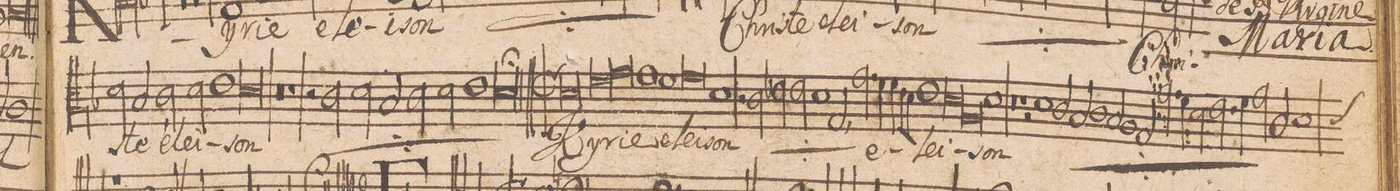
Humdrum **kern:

**kern	**text
*I"TENOR.	*
*clefC3	*
*k[b-]	*
*met(C|)	*
*M2/1	*
2d\	.
2B-,/	-ste
2c\	e-
2d\	-lei-
=21-	=21-
1e	.
0d	-son
=22-	=22-
0r	.
=23-	=23-
1r	.
=24-	=24-
2r	.
*	*ij
2c\	Chri-
2d\	.
2B-/	-ste
=25-	=25-
2c\	e-
2d\	-lei-
1e	.
=26-	=26-
00.d;>	-son
*	*Xij
=27-	=27-
=28-	=28-
=29||	=29||
*M2/1	*
*met(C|)	*
0d	Ky-
=30-	=30-
*lig	*
1f	-ri-
1g	.
*Xlig	*
=31-	=31-
1g	-e
1f	e-
=32-	=32-
0g	-lei-
=33-	=33-
1d	-son
2r	.
*	*ij
2c\	Ky-
=34-	=34-
2e-X\	-rie
2e-\	e-
1d	-lei-
=35-	=35-
2G,/	-son
*	*Xij
2.g\	e-
4f\	.
4f\	.
8e-\L	.
8d\J	.
=36-	=36-
1e-	-lei-
*lig	*
1d	.
=37-	=37-
1A	.
*Xlig	*
1d	-son
=38-	=38-
0r	.
=39-	=39-
1r	.
2rA	.
*	*ij
1d\	e-
=40-	=40-
2c/	.
2B-/	.
1c\	.
=41-	=41-
2B-/	.
1A	-lei-
=42-	=42-
2G/	-son
2.g\	e-
4f\	.
2d\	.
=43-	=43-
2.eny\	.
4f\	.
2g\	.
2c/	-lei-
=44-	=44-
*custos:d	*
1d	-son
*	*Xij
*-	*-
